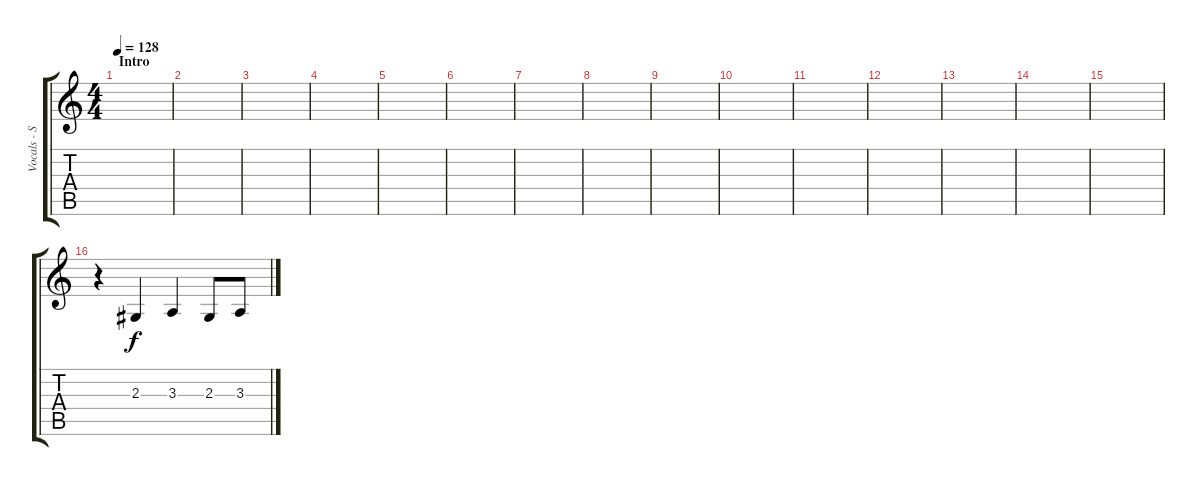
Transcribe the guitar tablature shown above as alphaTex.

\track ("Vocals - Shaun Morgan" "Vocals - S") {instrument oboe}
\staff {score tabs}
\tuning (Eb4 Bb3 Gb3 Db3 Ab2 Eb2) {hide}
\ts (4 4)
\section ("" "Intro")
\tempo 128
\clef g2
\ks c
|
|
|
|
|
|
|
|
|
|
|
|
|
|
|
r.4 2.3.4 3.3.4 2.3.8 3.3.8
